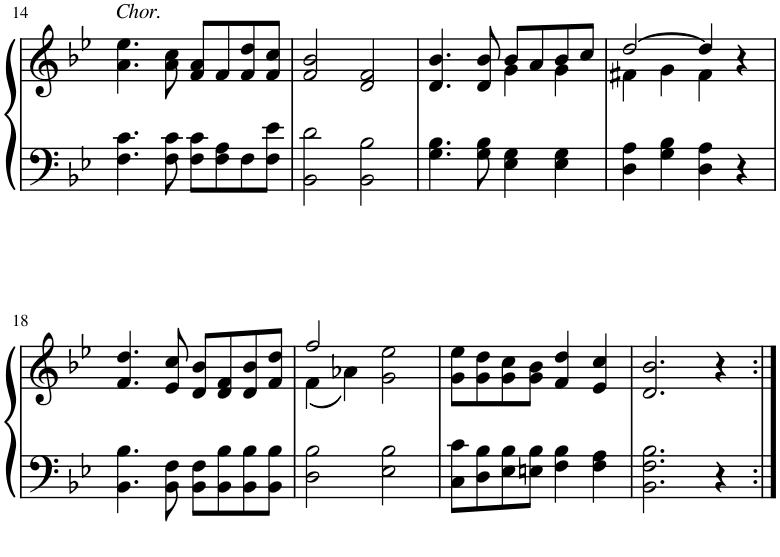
**kern	**kern
*part1	*part1
*staff2	*staff1
*I"Piano	*
*I'Pno.	*
!!LO:PB:g=z
*clefF4	*clefG2
*k[b-e-]	*k[b-e-]
*M4/4	*M4/4
=14	=14
!	!LO:TX:a:i:t=Chor.
4.F\ 4.c\	4.a\ 4.ee-\
8F\ 8c\	8a\ 8cc\
8F\ 8c\L	8f/ 8a/L
8F\ 8A\	8f/
8F\	8f/ 8dd/
8F\ 8e-\J	8f/ 8cc/J
=15	=15
2BB-\ 2d\	2f/ 2b-/
2BB-\ 2B-\	2d/ 2f/
=16	=16
*	*^
4.G\ 4.B-\	4.d/ 4.b-/	2ryy
8G\ 8B-\	8d/ 8b-/	.
4E-\ 4G\	8b-/L	4g\
.	8a/	.
4E-\ 4G\	8b-/	4g\
.	8cc/J	.
=17	=17	=17
4D\ 4A\	[2dd/	4f#X\
4G\ 4B-\	.	4g\
4D\ 4A\	4dd/]	4f#\
4r	4r	4ryy
*	*v	*v
!!LO:LB:g=z
=18	=18
4.BB-\ 4.B-\	4.f/ 4.dd/
8BB-\ 8F\	8e-/ 8cc/
8BB-\ 8F\L	8d/ 8b-/L
8BB-\ 8B-\	8d/ 8f/
8BB-\ 8B-\	8d/ 8b-/
8BB-\ 8B-\J	8f/ 8dd/J
=19	=19
*	*^
2D\ 2B-\	2ff/	(4f\
.	.	4a-X\)
2E-\ 2B-\	2g\ 2ee-\	2ryy
*	*v	*v
=20	=20
8C\ 8c\L	8g\ 8ee-\L
8D\ 8B-\	8g\ 8dd\
8E-\ 8B-\	8g\ 8cc\
8En\ 8B-\J	8g\ 8b-\J
4F\ 4B-\	4f/ 4dd/
4F\ 4A\	4e-/ 4cc/
=21	=21
2.BB-\ 2.F\ 2.B-\	2.d/ 2.b-/
4r	4r
=:|!	=:|!
*-	*-
